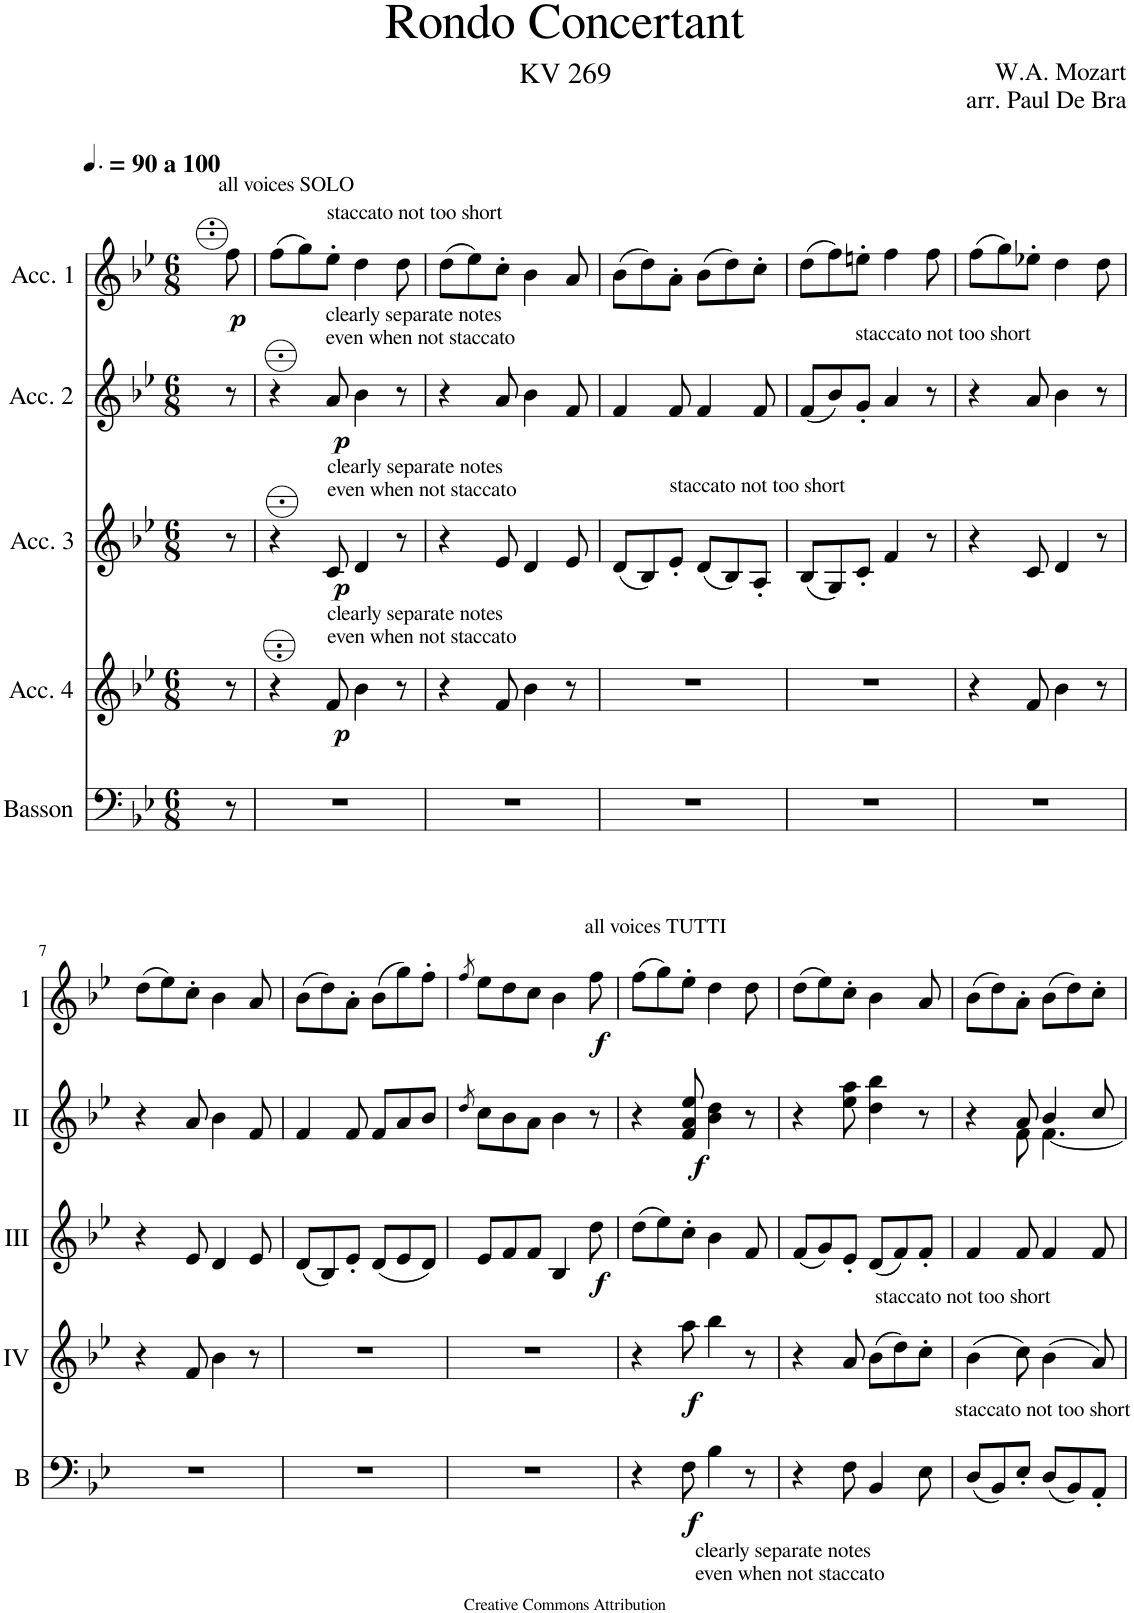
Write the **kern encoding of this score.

**kern	**dynam	**kern	**dynam	**kern	**dynam	**kern	**dynam	**kern	**dynam
*part5	*part5	*part4	*part4	*part3	*part3	*part2	*part2	*part1	*part1
*staff5	*staff5	*staff4	*staff4	*staff3	*staff3	*staff2	*staff2	*staff1	*staff1
*I"Basson	*	*I"Acc. 4	*	*I"Acc. 3	*	*I"Acc. 2	*	*I"Acc. 1	*
*I'B	*	*	*	*	*	*	*	*	*
*clefF4	*	*clefG2	*	*clefG2	*	*clefG2	*	*clefG2	*
*Trd7c12	*	*Trd7c12	*	*	*	*	*	*	*
*k[b-e-]	*	*k[b-e-]	*	*k[b-e-]	*	*k[b-e-]	*	*k[b-e-]	*
*M6/8	*	*M6/8	*	*M6/8	*	*M6/8	*	*M6/8	*
*MM135	*	*MM135	*	*MM135	*	*MM135	*	*MM135	*
=1	=1	=1	=1	=1	=1	=1	=1	=1	=1
!	!	!	!	!	!	!	!	!LO:TX:a:B:t=a 100	!
!	!	!	!	!	!	!	!	!LO:TX:a:t=all voices SOLO	!
!	!	!	!	!	!	!	!	!	!LO:DY:b
8r	.	8r	.	8r	.	8r	.	8ff\	p
=2	=2	=2	=2	=2	=2	=2	=2	=2	=2
2.r	.	4r	.	4r	.	4r	.	(8ff\L	.
.	.	.	.	.	.	.	.	8gg\)	.
!	!	!	!	!	!	!	!	!LO:TX:a:t=staccato not too short	!
!	!	!	!	!	!	!LO:TX:a:t=clearly separate notes	!	!	!
!	!	!	!	!	!	!LO:TX:a:t=even when not staccato	!	!	!
!	!	!	!	!LO:TX:a:t=clearly separate notes	!	!	!	!	!
!	!	!	!	!LO:TX:a:t=even when not staccato	!	!	!	!	!
!	!	!LO:TX:a:t=clearly separate notes	!	!	!	!	!	!	!
!	!	!LO:TX:a:t=even when not staccato	!	!	!	!	!	!	!
!	!	!	!LO:DY:b	!	!LO:DY:b	!	!LO:DY:b	!	!
.	.	8f/	p	8c/	p	8a/	p	8ee-'\J	.
.	.	4b-\	.	4d/	.	4b-\	.	4dd\	.
.	.	8r	.	8r	.	8r	.	8dd\	.
=3	=3	=3	=3	=3	=3	=3	=3	=3	=3
2.r	.	4r	.	4r	.	4r	.	(8dd\L	.
.	.	.	.	.	.	.	.	8ee-\)	.
.	.	8f/	.	8e-/	.	8a/	.	8cc'\J	.
.	.	4b-\	.	4d/	.	4b-\	.	4b-\	.
.	.	8r	.	8e-/	.	8f/	.	8a/	.
=4	=4	=4	=4	=4	=4	=4	=4	=4	=4
2.r	.	2.r	.	(8d/L	.	4f/	.	(8b-\L	.
.	.	.	.	8B-/)	.	.	.	8dd\)	.
!	!	!	!	!LO:TX:a:t=staccato not too short	!	!	!	!	!
.	.	.	.	8e-'/J	.	8f/	.	8a'\J	.
.	.	.	.	(8d/L	.	4f/	.	(8b-\L	.
.	.	.	.	8B-/)	.	.	.	8dd\)	.
.	.	.	.	8A'/J	.	8f/	.	8cc'\J	.
=5	=5	=5	=5	=5	=5	=5	=5	=5	=5
2.r	.	2.r	.	(8B-/L	.	(8f/L	.	(8dd\L	.
.	.	.	.	8G/)	.	8b-/)	.	8ff\)	.
!	!	!	!	!	!	!LO:TX:a:t=staccato not too short	!	!	!
.	.	.	.	8c'/J	.	8g'/J	.	8een'\J	.
.	.	.	.	4f/	.	4a/	.	4ff\	.
.	.	.	.	8r	.	8r	.	8ff\	.
=6	=6	=6	=6	=6	=6	=6	=6	=6	=6
2.r	.	4r	.	4r	.	4r	.	(8ff\L	.
.	.	.	.	.	.	.	.	8gg\)	.
.	.	8f/	.	8c/	.	8a/	.	8ee-X'\J	.
.	.	4b-\	.	4d/	.	4b-\	.	4dd\	.
.	.	8r	.	8r	.	8r	.	8dd\	.
!!LO:LB:g=z
=7	=7	=7	=7	=7	=7	=7	=7	=7	=7
2.r	.	4r	.	4r	.	4r	.	(8dd\L	.
.	.	.	.	.	.	.	.	8ee-\)	.
.	.	8f/	.	8e-/	.	8a/	.	8cc'\J	.
.	.	4b-\	.	4d/	.	4b-\	.	4b-\	.
.	.	8r	.	8e-/	.	8f/	.	8a/	.
=8	=8	=8	=8	=8	=8	=8	=8	=8	=8
2.r	.	2.r	.	(8d/L	.	4f/	.	(8b-\L	.
.	.	.	.	8B-/)	.	.	.	8dd\)	.
.	.	.	.	8e-'/J	.	8f/	.	8a'\J	.
.	.	.	.	(8d/L	.	8f/L	.	(8b-\L	.
.	.	.	.	8e-/	.	8a/	.	8gg\)	.
.	.	.	.	8d/J)	.	8b-/J	.	8ff'\J	.
=9	=9	=9	=9	=9	=9	=9	=9	=9	=9
.	.	.	.	.	.	8qdd/	.	8qff/	.
2.r	.	2.r	.	8e-/L	.	8cc\L	.	8ee-\L	.
.	.	.	.	8f/	.	8b-\	.	8dd\	.
.	.	.	.	8f/J	.	8a\J	.	8cc\J	.
.	.	.	.	4B-/	.	4b-\	.	4b-\	.
!	!	!	!	!	!	!	!	!LO:TX:a:t=all voices TUTTI	!
!	!	!	!	!	!LO:DY:b	!	!	!	!LO:DY:b
.	.	.	.	8dd\	f	8r	.	8ff\	f
=10	=10	=10	=10	=10	=10	=10	=10	=10	=10
4r	.	4r	.	(8dd\L	.	4r	.	(8ff\L	.
.	.	.	.	8ee-\)	.	.	.	8gg\)	.
!LO:TX:b:t=clearly separate notes	!	!	!	!	!	!	!	!	!
!LO:TX:b:t=even when not staccato	!	!	!	!	!	!	!	!	!
!	!LO:DY:b	!	!LO:DY:b	!	!	!	!LO:DY:b	!	!
8F\	f	8aa\	f	8cc'\J	.	8f/ 8a/ 8ee-/	f	8ee-'\J	.
4B-\	.	4bb-\	.	4b-\	.	4b-\ 4dd\	.	4dd\	.
8r	.	8r	.	8f/	.	8r	.	8dd\	.
=11	=11	=11	=11	=11	=11	=11	=11	=11	=11
4r	.	4r	.	(8f/L	.	4r	.	(8dd\L	.
.	.	.	.	8g/)	.	.	.	8ee-\)	.
8F\	.	8a/	.	8e-'/J	.	8ee-\ 8aa\	.	8cc'\J	.
4BB-/	.	(8b-\L	.	(8d/L	.	4dd\ 4bb-\	.	4b-\	.
.	.	8dd\)	.	8f/)	.	.	.	.	.
!	!	!LO:TX:a:t=staccato not too short	!	!	!	!	!	!	!
8E-\	.	8cc'\J	.	8f'/J	.	8r	.	8a/	.
=12	=12	=12	=12	=12	=12	=12	=12	=12	=12
*	*	*	*	*	*	*^	*	*	*
(8D/L	.	(4b-\	.	4f/	.	4r	4ryy	.	(8b-\L	.
8BB-/)	.	.	.	.	.	.	.	.	8dd\)	.
!LO:TX:a:t=staccato not too short	!	!	!	!	!	!	!	!	!	!
8E-'/J	.	8cc\)	.	8f/	.	8a/	8f\	.	8a'\J	.
(8D/L	.	(4b-\	.	4f/	.	4b-/	[4.f\	.	(8b-\L	.
8BB-/)	.	.	.	.	.	.	.	.	8dd\)	.
8AA'/J	.	8a/)	.	8f/	.	8cc/	.	.	8cc'\J	.
*	*	*	*	*	*	*v	*v	*	*	*
=	=	=	=	=	=	=	=	=	=
*-	*-	*-	*-	*-	*-	*-	*-	*-	*-
